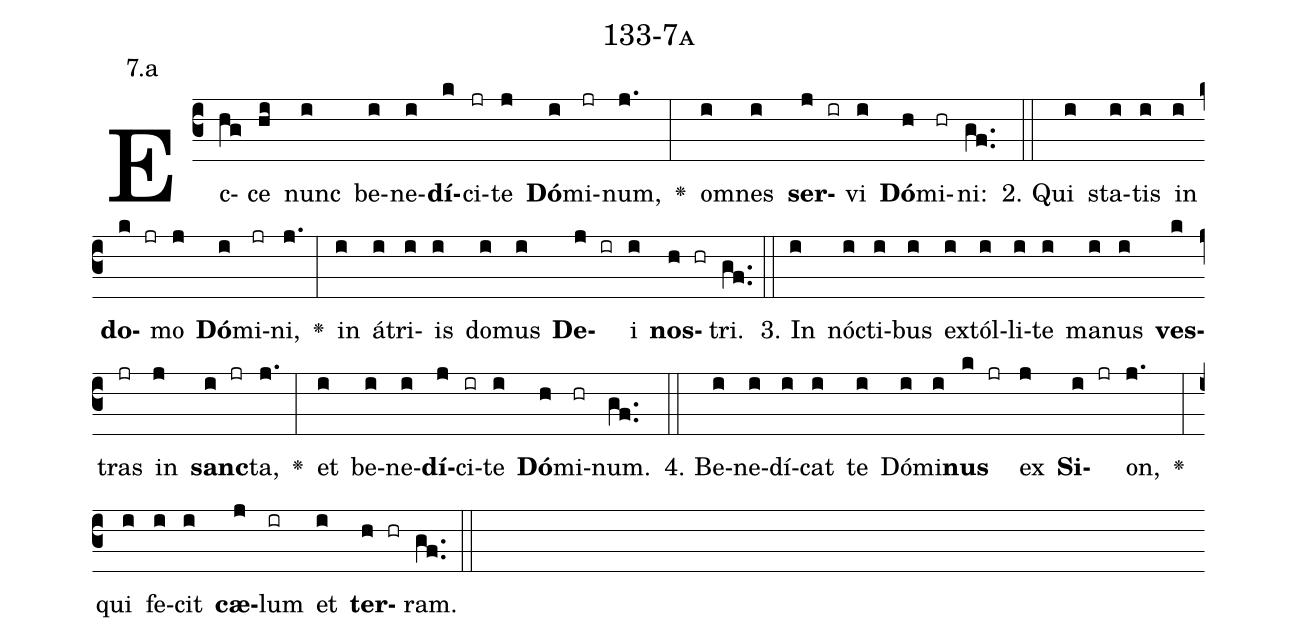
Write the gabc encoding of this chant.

name: 133-7a;
annotation: 7.a;
%%
(c3)Ec(hg)ce(hi) nunc(i) be(i)ne(i)<b>dí</b>(k)ci(jr)te(j) <b>Dó</b>(i)mi(jr)num,(j.) <v>\greheightstar</v>(:) om(i)nes(i) <b>ser</b>(j ir)vi(i) <b>Dó</b>(h)mi(hr)ni:(gf..) (::)
2. Qui(i) sta(i)tis(i) in(i) <b>do</b>(k jr)mo(j) <b>Dó</b>(i)mi(jr)ni,(j.) <v>\greheightstar</v>(:) in(i) á(i)tri(i)is(i) do(i)mus(i) <b>De</b>(j ir)i(i) <b>nos</b>(h hr)tri.(gf..) (::)
3. In(i) nóc(i)ti(i)bus(i) ex(i)tól(i)li(i)te(i) ma(i)nus(i) <b>ves</b>(k)tras(jr) in(j) <b>sanc</b>(i jr)ta,(j.) <v>\greheightstar</v>(:) et(i) be(i)ne(i)<b>dí</b>(j)ci(ir)te(i) <b>Dó</b>(h)mi(hr)num.(gf..) (::)
4. Be(i)ne(i)dí(i)cat(i) te(i) Dó(i)mi(i)<b>nus</b>(k jr) ex(j) <b>Si</b>(i jr)on,(j.) <v>\greheightstar</v>(:) qui(i) fe(i)cit(i) <b>cæ</b>(j)lum(ir) et(i) <b>ter</b>(h hr)ram.(gf..) (::)
